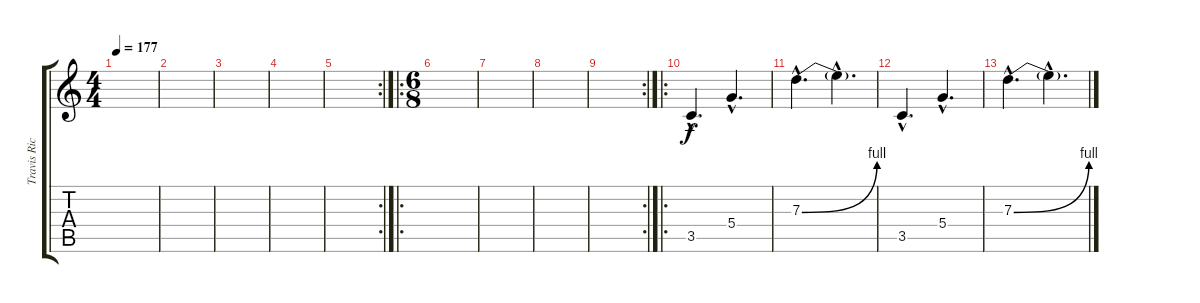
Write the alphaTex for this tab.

\track ("Travis Richter (Slight Dist.)" "Travis Ric") {instrument distortionguitar}
\staff {score tabs}
\tuning (E4 B3 G3 D3 A2 D2) {hide}
\ts (4 4)
\tempo 177
\clef g2
\ks c
|
|
|
|
\rc 2
|
\ro
\ts (6 8)
|
|
|
\rc 2
|
\ro
3.5{hac}.4{d} 5.4{hac}.4{d} |
7.3{be (bend 0 0 60 4) hac}.4{d} 7.3{hac t}.4{d} |
3.5{hac}.4{d} 5.4{hac}.4{d} |
7.3{be (bend 0 0 60 4) hac}.4{d} 7.3{hac t}.4{d}
